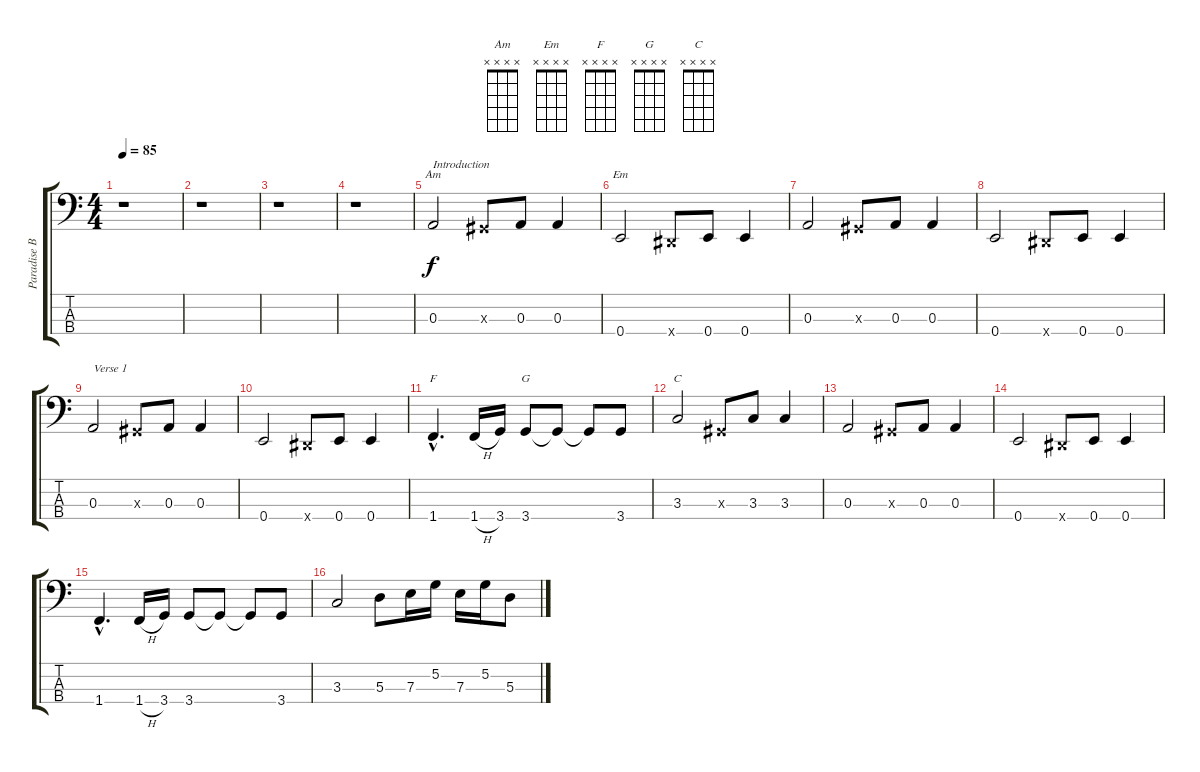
\track ("Paradise Bass" "Paradise B") {instrument electricbassfinger}
\staff {score tabs}
\tuning (G2 D2 A1 E1) {hide}
\chord ("Am" x x x x)
\chord ("Em" x x x x)
\chord ("F" x x x x)
\chord ("G" x x x x)
\chord ("C" x x x x)
\ts (4 4)
\tempo 85
\clef f4
\ks c
r.1{dy f instrument electricbassfinger} |
r.1 |
r.1 |
r.1 |
0.3.2{ch "Am" txt "Introduction"} -1.3{x}.8 0.3.8 0.3.4 |
0.4.2{ch "Em"} -1.4{x}.8 0.4.8 0.4.4 |
0.3.2 -1.3{x}.8 0.3.8 0.3.4 |
0.4.2 -1.4{x}.8 0.4.8 0.4.4 |
0.3.2{txt "Verse 1"} -1.3{x}.8 0.3.8 0.3.4 |
0.4.2 -1.4{x}.8 0.4.8 0.4.4 |
1.4{hac}.4{d ch "F"} 1.4{h}.16 3.4.16 3.4.8{ch "G"} 3.4{t}.8 3.4{t}.8 3.4.8 |
3.3.2{ch "C"} -1.3{x}.8 3.3.8 3.3.4 |
0.3.2 -1.3{x}.8 0.3.8 0.3.4 |
0.4.2 -1.4{x}.8 0.4.8 0.4.4 |
1.4{hac}.4{d} 1.4{h}.16 3.4.16 3.4.8 3.4{t}.8 3.4{t}.8 3.4.8 |
3.3.2 5.3.8 7.3.16 5.2.16 7.3.16 5.2.16 5.3.8
